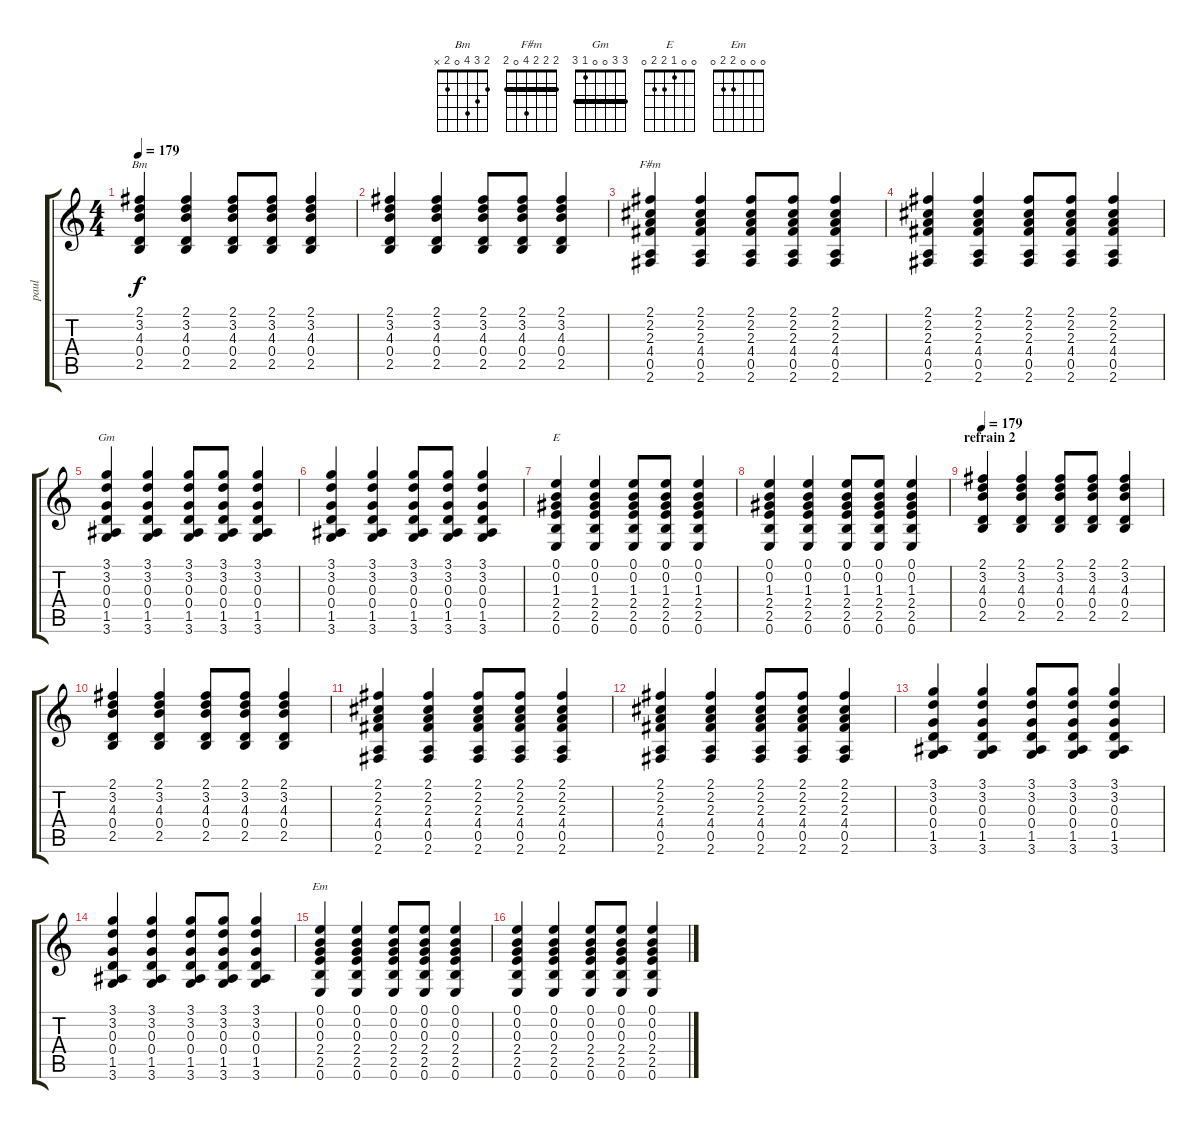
\track ("paul" "paul") {instrument acousticguitarnylon}
\staff {score tabs}
\tuning (E4 B3 G3 D3 A2 E2) {hide}
\chord ("Bm" 2 3 4 0 2 x)
\chord ("F#m" 2 2 2 4 0 2) {barre 2}
\chord ("Gm" 3 3 0 0 1 3) {barre 3}
\chord ("E" 0 0 1 2 2 0)
\chord ("Em" 0 0 0 2 2 0)
\ts (4 4)
\tempo 179
\clef g2
\ks c
(2.1 3.2 4.3 0.4 2.5).4{ch "Bm" dy f} (2.1 3.2 4.3 0.4 2.5).4 (2.1 3.2 4.3 0.4 2.5).8 (2.1 3.2 4.3 0.4 2.5).8 (2.1 3.2 4.3 0.4 2.5).4 |
(2.1 3.2 4.3 0.4 2.5).4 (2.1 3.2 4.3 0.4 2.5).4 (2.1 3.2 4.3 0.4 2.5).8 (2.1 3.2 4.3 0.4 2.5).8 (2.1 3.2 4.3 0.4 2.5).4 |
(2.1 2.2 2.3 4.4 0.5 2.6).4{ch "F#m"} (2.1 2.2 2.3 4.4 0.5 2.6).4 (2.1 2.2 2.3 4.4 0.5 2.6).8 (2.1 2.2 2.3 4.4 0.5 2.6).8 (2.1 2.2 2.3 4.4 0.5 2.6).4 |
(2.1 2.2 2.3 4.4 0.5 2.6).4 (2.1 2.2 2.3 4.4 0.5 2.6).4 (2.1 2.2 2.3 4.4 0.5 2.6).8 (2.1 2.2 2.3 4.4 0.5 2.6).8 (2.1 2.2 2.3 4.4 0.5 2.6).4 |
(3.1 3.2 0.3 0.4 1.5 3.6).4{ch "Gm"} (3.1 3.2 0.3 0.4 1.5 3.6).4 (3.1 3.2 0.3 0.4 1.5 3.6).8 (3.1 3.2 0.3 0.4 1.5 3.6).8 (3.1 3.2 0.3 0.4 1.5 3.6).4 |
(3.1 3.2 0.3 0.4 1.5 3.6).4 (3.1 3.2 0.3 0.4 1.5 3.6).4 (3.1 3.2 0.3 0.4 1.5 3.6).8 (3.1 3.2 0.3 0.4 1.5 3.6).8 (3.1 3.2 0.3 0.4 1.5 3.6).4 |
(0.1 0.2 1.3 2.4 2.5 0.6).4{ch "E"} (0.1 0.2 1.3 2.4 2.5 0.6).4 (0.1 0.2 1.3 2.4 2.5 0.6).8 (0.1 0.2 1.3 2.4 2.5 0.6).8 (0.1 0.2 1.3 2.4 2.5 0.6).4 |
(0.1 0.2 1.3 2.4 2.5 0.6).4 (0.1 0.2 1.3 2.4 2.5 0.6).4 (0.1 0.2 1.3 2.4 2.5 0.6).8 (0.1 0.2 1.3 2.4 2.5 0.6).8 (0.1 0.2 1.3 2.4 2.5 0.6).4 |
\section ("" "refrain 2")
\tempo 179
(2.1 3.2 4.3 0.4 2.5).4 (2.1 3.2 4.3 0.4 2.5).4 (2.1 3.2 4.3 0.4 2.5).8 (2.1 3.2 4.3 0.4 2.5).8 (2.1 3.2 4.3 0.4 2.5).4 |
(2.1 3.2 4.3 0.4 2.5).4 (2.1 3.2 4.3 0.4 2.5).4 (2.1 3.2 4.3 0.4 2.5).8 (2.1 3.2 4.3 0.4 2.5).8 (2.1 3.2 4.3 0.4 2.5).4 |
(2.1 2.2 2.3 4.4 0.5 2.6).4 (2.1 2.2 2.3 4.4 0.5 2.6).4 (2.1 2.2 2.3 4.4 0.5 2.6).8 (2.1 2.2 2.3 4.4 0.5 2.6).8 (2.1 2.2 2.3 4.4 0.5 2.6).4 |
(2.1 2.2 2.3 4.4 0.5 2.6).4 (2.1 2.2 2.3 4.4 0.5 2.6).4 (2.1 2.2 2.3 4.4 0.5 2.6).8 (2.1 2.2 2.3 4.4 0.5 2.6).8 (2.1 2.2 2.3 4.4 0.5 2.6).4 |
(3.1 3.2 0.3 0.4 1.5 3.6).4 (3.1 3.2 0.3 0.4 1.5 3.6).4 (3.1 3.2 0.3 0.4 1.5 3.6).8 (3.1 3.2 0.3 0.4 1.5 3.6).8 (3.1 3.2 0.3 0.4 1.5 3.6).4 |
(3.1 3.2 0.3 0.4 1.5 3.6).4 (3.1 3.2 0.3 0.4 1.5 3.6).4 (3.1 3.2 0.3 0.4 1.5 3.6).8 (3.1 3.2 0.3 0.4 1.5 3.6).8 (3.1 3.2 0.3 0.4 1.5 3.6).4 |
(0.1 0.2 0.3 2.4 2.5 0.6).4{ch "Em"} (0.1 0.2 0.3 2.4 2.5 0.6).4 (0.1 0.2 0.3 2.4 2.5 0.6).8 (0.1 0.2 0.3 2.4 2.5 0.6).8 (0.1 0.2 0.3 2.4 2.5 0.6).4 |
(0.1 0.2 0.3 2.4 2.5 0.6).4 (0.1 0.2 0.3 2.4 2.5 0.6).4 (0.1 0.2 0.3 2.4 2.5 0.6).8 (0.1 0.2 0.3 2.4 2.5 0.6).8 (0.1 0.2 0.3 2.4 2.5 0.6).4
